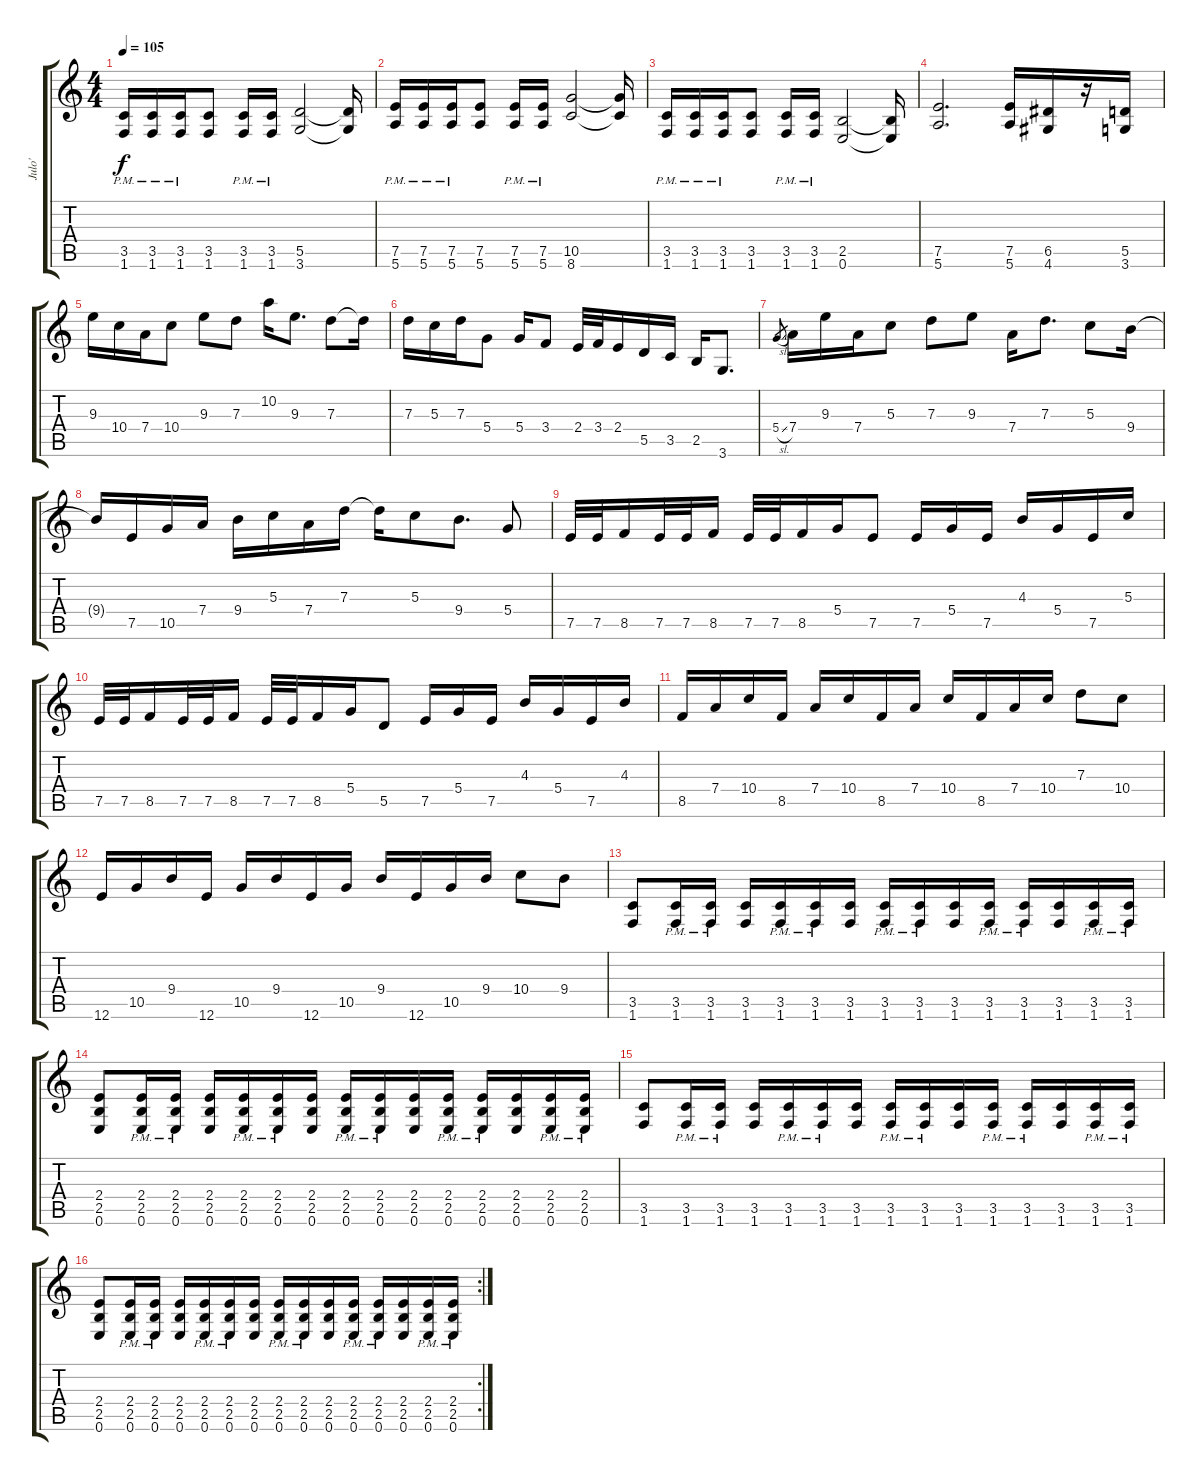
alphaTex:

\track ("Julo'" "Julo'") {instrument overdrivenguitar}
\staff {score tabs}
\tuning (E4 B3 G3 D3 A2 E2) {hide}
\ts (4 4)
\tempo 105
\clef g2
\ks c
(3.5{pm} 1.6{pm}).16{dy f} (3.5{pm} 1.6{pm}).16 (3.5{pm} 1.6{pm}).16 (3.5 1.6).8 (3.5{pm} 1.6{pm}).16 (3.5{pm} 1.6{pm}).16 (5.5 3.6).2 (5.5{t} 3.6{t}).16 |
(7.5{pm} 5.6{pm}).16 (7.5{pm} 5.6{pm}).16 (7.5{pm} 5.6{pm}).16 (7.5 5.6).8 (7.5{pm} 5.6{pm}).16 (7.5{pm} 5.6{pm}).16 (10.5 8.6).2 (10.5{t} 8.6{t}).16 |
(3.5{pm} 1.6{pm}).16 (3.5{pm} 1.6{pm}).16 (3.5{pm} 1.6{pm}).16 (3.5 1.6).8 (3.5{pm} 1.6{pm}).16 (3.5{pm} 1.6{pm}).16 (2.5 0.6).2 (2.5{t} 0.6{t}).16 |
(7.5 5.6).2{d} (7.5 5.6).16 (6.5 4.6).16 r.16 (5.5 3.6).16 |
9.3.16 10.4.16 7.4.16 10.4.8 9.3.8 7.3.8 10.2.16 9.3.8{d} 7.3.8 7.3{t}.16 |
7.3.16 5.3.16 7.3.16 5.4.8 5.4.16 3.4.8 2.4.32 3.4.32 2.4.16 5.5.16 3.5.16 2.5.16 3.6.8{d} |
5.4{sl}.8{gr} 7.4.16 9.3.16 7.4.16 5.3.8 7.3.8 9.3.8 7.4.16 7.3.8{d} 5.3.8 9.4.16 |
9.4{t}.16 7.5.16 10.5.16 7.4.16 9.4.16 5.3.16 7.4.16 7.3.16 7.3{t}.16 5.3.8 9.4.8{d} 5.4.8 |
7.5.32 7.5.32 8.5.16 7.5.32 7.5.32 8.5.16 7.5.32 7.5.32 8.5.16 5.4.16 7.5.8 7.5.16 5.4.16 7.5.16 4.3.16 5.4.16 7.5.16 5.3.16 |
7.5.32 7.5.32 8.5.16 7.5.32 7.5.32 8.5.16 7.5.32 7.5.32 8.5.16 5.4.16 5.5.8 7.5.16 5.4.16 7.5.16 4.3.16 5.4.16 7.5.16 4.3.16 |
8.5.16 7.4.16 10.4.16 8.5.16 7.4.16 10.4.16 8.5.16 7.4.16 10.4.16 8.5.16 7.4.16 10.4.16 7.3.8 10.4.8 |
12.6.16 10.5.16 9.4.16 12.6.16 10.5.16 9.4.16 12.6.16 10.5.16 9.4.16 12.6.16 10.5.16 9.4.16 10.4.8 9.4.8 |
(3.5 1.6).8 (3.5{pm} 1.6{pm}).16 (3.5{pm} 1.6{pm}).16 (3.5 1.6).16 (3.5{pm} 1.6{pm}).16 (3.5{pm} 1.6{pm}).16 (3.5 1.6).16 (3.5{pm} 1.6{pm}).16 (3.5{pm} 1.6{pm}).16 (3.5 1.6).16 (3.5{pm} 1.6{pm}).16 (3.5{pm} 1.6{pm}).16 (3.5 1.6).16 (3.5{pm} 1.6{pm}).16 (3.5{pm} 1.6{pm}).16 |
(2.4 2.5 0.6).8 (2.4 2.5{pm} 0.6{pm}).16 (2.4 2.5{pm} 0.6{pm}).16 (2.4 2.5 0.6).16 (2.4 2.5{pm} 0.6{pm}).16 (2.4 2.5{pm} 0.6{pm}).16 (2.4 2.5 0.6).16 (2.4 2.5{pm} 0.6{pm}).16 (2.4 2.5{pm} 0.6{pm}).16 (2.4 2.5 0.6).16 (2.4 2.5{pm} 0.6{pm}).16 (2.4 2.5{pm} 0.6{pm}).16 (2.4 2.5 0.6).16 (2.4 2.5{pm} 0.6{pm}).16 (2.4 2.5{pm} 0.6{pm}).16 |
(3.5 1.6).8 (3.5{pm} 1.6{pm}).16 (3.5{pm} 1.6{pm}).16 (3.5 1.6).16 (3.5{pm} 1.6{pm}).16 (3.5{pm} 1.6{pm}).16 (3.5 1.6).16 (3.5{pm} 1.6{pm}).16 (3.5{pm} 1.6{pm}).16 (3.5 1.6).16 (3.5{pm} 1.6{pm}).16 (3.5{pm} 1.6{pm}).16 (3.5 1.6).16 (3.5{pm} 1.6{pm}).16 (3.5{pm} 1.6{pm}).16 |
\rc 2
(2.4 2.5 0.6).8 (2.4 2.5{pm} 0.6{pm}).16 (2.4 2.5{pm} 0.6{pm}).16 (2.4 2.5 0.6).16 (2.4 2.5{pm} 0.6{pm}).16 (2.4 2.5{pm} 0.6{pm}).16 (2.4 2.5 0.6).16 (2.4 2.5{pm} 0.6{pm}).16 (2.4 2.5{pm} 0.6{pm}).16 (2.4 2.5 0.6).16 (2.4 2.5{pm} 0.6{pm}).16 (2.4 2.5{pm} 0.6{pm}).16 (2.4 2.5 0.6).16 (2.4 2.5{pm} 0.6{pm}).16 (2.4 2.5{pm} 0.6{pm}).16
